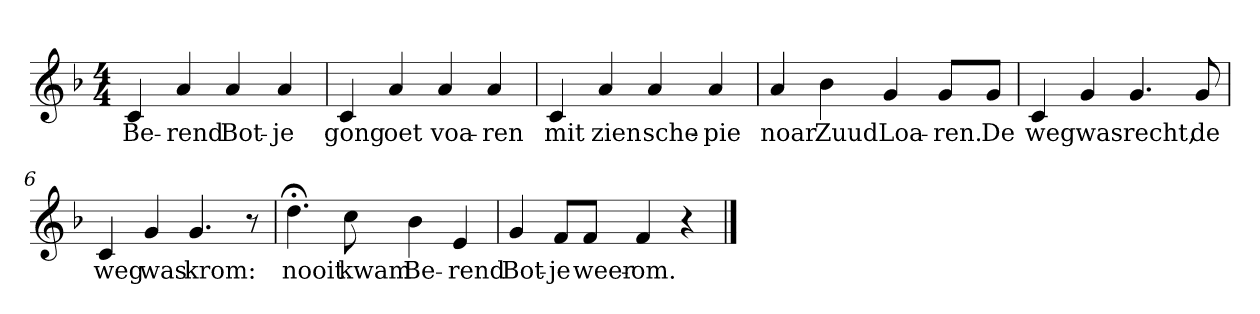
**kern	**text
*part1	*part1
*staff1	*staff1
*clefG2	*
*k[b-]	*
*F:	*
*M4/4	*
*MM120	*
=1	=1
4c	Be-
4a	-rend
4a	Bot-
4a	-je
=2	=2
4c	gong
4a	oet
4a	voa-
4a	-ren
=3	=3
4c	mit
4a	zien
4a	sche-
4a	-pie
=4	=4
4a	noar
4b-	Zuud
4g	Loa-
8g/L	-ren.
8g/J	De
=5	=5
4c	weg
4g	was
4.g	recht,
8g	de
=6	=6
4c	weg
4g	was
4.g	krom:
8r	.
=7	=7
4.dd;<	nooit
8cc	kwam
4b-	Be-
4e	-rend
=8	=8
4g	Bot-
8f/L	-je
8f/J	weer-
4f	-om.
4r	.
==	==
*-	*-
